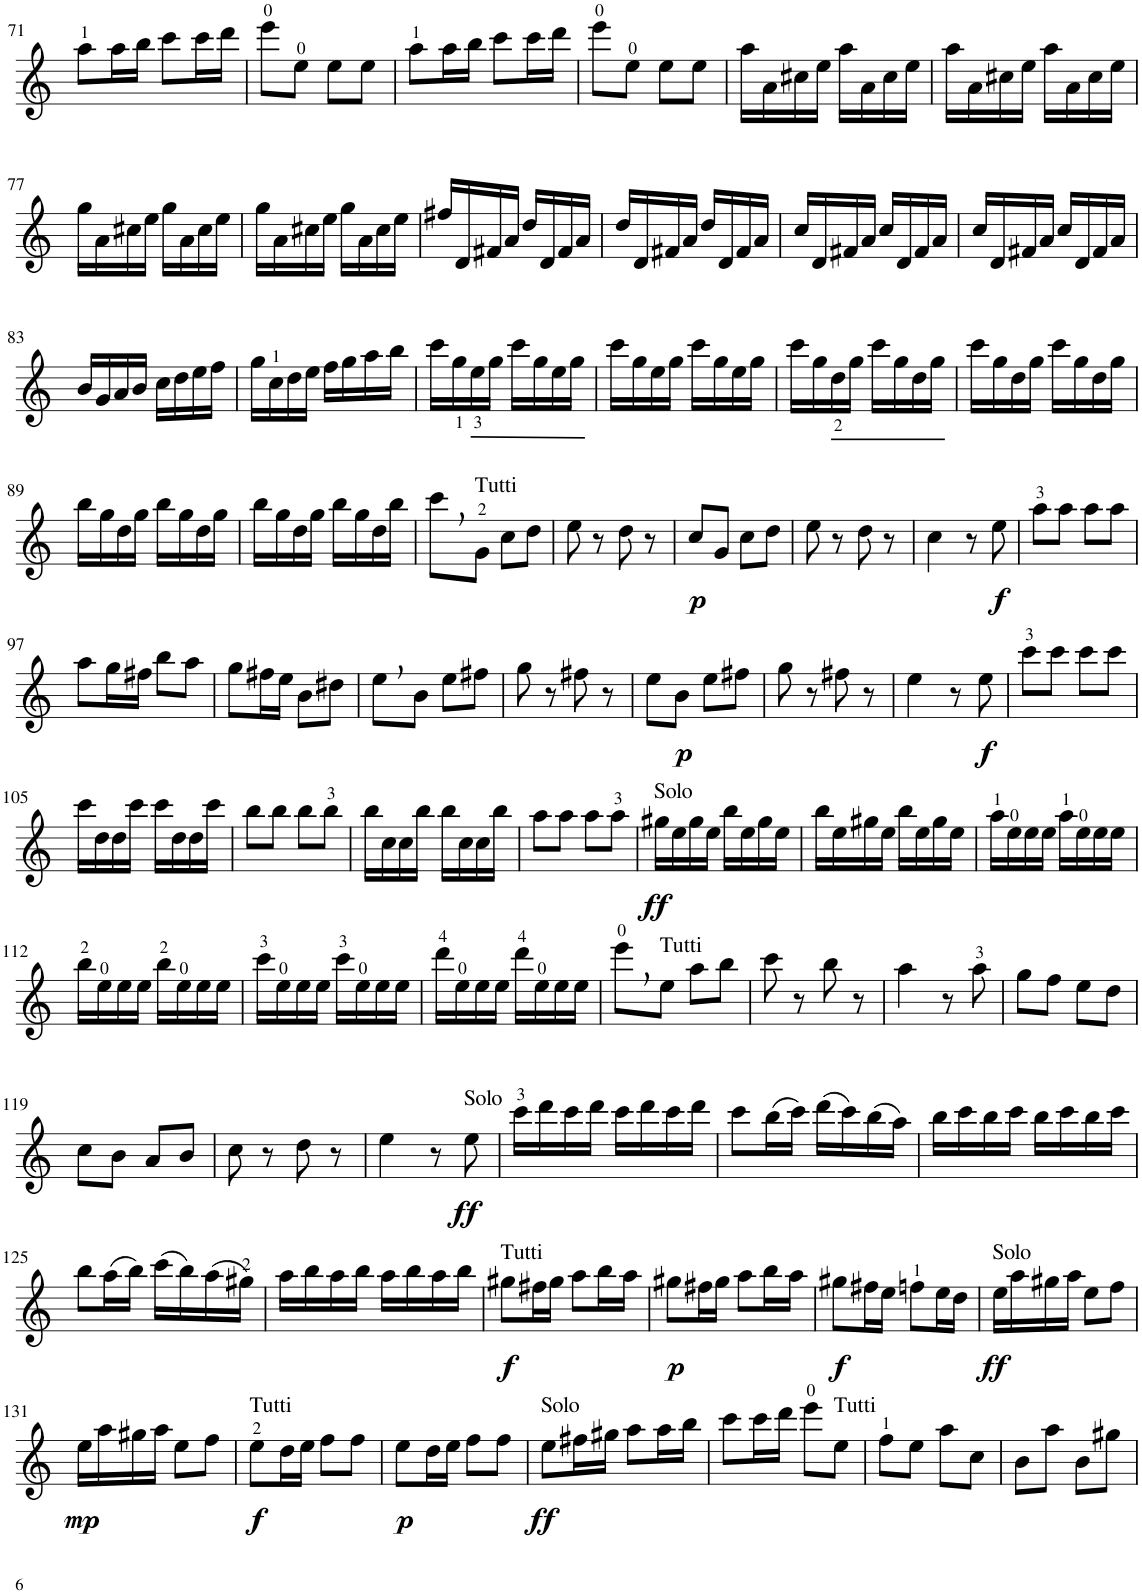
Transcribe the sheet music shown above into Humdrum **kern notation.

**kern	**dynam
*part1	*part1
*staff1	*staff1
*I"Violino	*
*I'Vln.	*
!!LO:PB:g=z
*clefG2	*
*k[]	*
*M2/4	*
=71	=71
8aa\L	.
16aa\L	.
16bb\JJ	.
8ccc\L	.
16ccc\L	.
16ddd\JJ	.
=72	=72
8eee\L	.
8ee\J	.
8ee\L	.
8ee\J	.
=73	=73
8aa\L	.
16aa\L	.
16bb\JJ	.
8ccc\L	.
16ccc\L	.
16ddd\JJ	.
=74	=74
8eee\L	.
8ee\J	.
8ee\L	.
8ee\J	.
=75	=75
16aa\LL	.
16a\	.
16cc#X\	.
16ee\JJ	.
16aa\LL	.
16a\	.
16cc#\	.
16ee\JJ	.
=76	=76
16aa\LL	.
16a\	.
16cc#X\	.
16ee\JJ	.
16aa\LL	.
16a\	.
16cc#\	.
16ee\JJ	.
!!LO:LB:g=z
=77	=77
16gg\LL	.
16a\	.
16cc#X\	.
16ee\JJ	.
16gg\LL	.
16a\	.
16cc#\	.
16ee\JJ	.
=78	=78
16gg\LL	.
16a\	.
16cc#X\	.
16ee\JJ	.
16gg\LL	.
16a\	.
16cc#\	.
16ee\JJ	.
=79	=79
16ff#X/LL	.
16d/	.
16f#X/	.
16a/JJ	.
16dd/LL	.
16d/	.
16f#/	.
16a/JJ	.
=80	=80
16dd/LL	.
16d/	.
16f#X/	.
16a/JJ	.
16dd/LL	.
16d/	.
16f#/	.
16a/JJ	.
=81	=81
16cc/LL	.
16d/	.
16f#X/	.
16a/JJ	.
16cc/LL	.
16d/	.
16f#/	.
16a/JJ	.
=82	=82
16cc/LL	.
16d/	.
16f#X/	.
16a/JJ	.
16cc/LL	.
16d/	.
16f#/	.
16a/JJ	.
!!LO:LB:g=z
=83	=83
16b/LL	.
16g/	.
16a/	.
16b/JJ	.
16cc\LL	.
16dd\	.
16ee\	.
16ff\JJ	.
=84	=84
16gg\LL	.
16cc\	.
16dd\	.
16ee\JJ	.
16ff\LL	.
16gg\	.
16aa\	.
16bb\JJ	.
=85	=85
16ccc\LL	.
16gg<\	.
16ee<\	.
16gg\JJ	.
16ccc\LL	.
16gg\	.
16ee\	.
16gg\JJ	.
=86	=86
16ccc\LL	.
16gg\	.
16ee\	.
16gg\JJ	.
16ccc\LL	.
16gg\	.
16ee\	.
16gg\JJ	.
=87	=87
16ccc\LL	.
16gg\	.
16dd<\	.
16gg\JJ	.
16ccc\LL	.
16gg\	.
16dd\	.
16gg\JJ	.
=88	=88
16ccc\LL	.
16gg\	.
16dd\	.
16gg\JJ	.
16ccc\LL	.
16gg\	.
16dd\	.
16gg\JJ	.
!!LO:LB:g=z
=89	=89
16bb\LL	.
16gg\	.
16dd\	.
16gg\JJ	.
16bb\LL	.
16gg\	.
16dd\	.
16gg\JJ	.
=90	=90
16bb\LL	.
16gg\	.
16dd\	.
16gg\JJ	.
16bb\LL	.
16gg\	.
16dd\	.
16bb\JJ	.
=91	=91
8ccc,\L	.
!LO:TX:a:t=Tutti	!
8g\J	.
8cc\L	.
8dd\J	.
=92	=92
8ee\	.
8r	.
8dd\	.
8r	.
=93	=93
!	!LO:DY:b
8cc/L	p
8g/J	.
8cc\L	.
8dd\J	.
=94	=94
8ee\	.
8r	.
8dd\	.
8r	.
=95	=95
4cc\	.
8r	.
!	!LO:DY:b
8ee\	f
=96	=96
8aa\L	.
8aa\J	.
8aa\L	.
8aa\J	.
!!LO:LB:g=z
=97	=97
8aa\L	.
16gg\L	.
16ff#X\JJ	.
8bb\L	.
8aa\J	.
=98	=98
8gg\L	.
16ff#X\L	.
16ee\JJ	.
8b\L	.
8dd#X\J	.
=99	=99
8ee,\L	.
8b\J	.
8ee\L	.
8ff#X\J	.
=100	=100
8gg\	.
8r	.
8ff#X\	.
8r	.
=101	=101
8ee\L	.
!	!LO:DY:b
8b\J	p
8ee\L	.
8ff#X\J	.
=102	=102
8gg\	.
8r	.
8ff#X\	.
8r	.
=103	=103
4ee\	.
8r	.
!	!LO:DY:b
8ee\	f
=104	=104
8ccc\L	.
8ccc\J	.
8ccc\L	.
8ccc\J	.
!!LO:LB:g=z
=105	=105
16ccc\LL	.
16dd\	.
16dd\	.
16ccc\JJ	.
16ccc\LL	.
16dd\	.
16dd\	.
16ccc\JJ	.
=106	=106
8bb\L	.
8bb\J	.
8bb\L	.
8bb\J	.
=107	=107
16bb\LL	.
16cc\	.
16cc\	.
16bb\JJ	.
16bb\LL	.
16cc\	.
16cc\	.
16bb\JJ	.
=108	=108
8aa\L	.
8aa\J	.
8aa\L	.
8aa\J	.
=109	=109
!LO:TX:a:t=Solo	!
!	!LO:DY:b
16gg#X\LL	ff
16ee\	.
16gg#\	.
16ee\JJ	.
16bb\LL	.
16ee\	.
16gg#\	.
16ee\JJ	.
=110	=110
16bb\LL	.
16ee\	.
16gg#X\	.
16ee\JJ	.
16bb\LL	.
16ee\	.
16gg#\	.
16ee\JJ	.
=111	=111
16aa\LL	.
16ee\	.
16ee\	.
16ee\JJ	.
16aa\LL	.
16ee\	.
16ee\	.
16ee\JJ	.
!!LO:LB:g=z
=112	=112
16bb\LL	.
16ee\	.
16ee\	.
16ee\JJ	.
16bb\LL	.
16ee\	.
16ee\	.
16ee\JJ	.
=113	=113
16ccc\LL	.
16ee\	.
16ee\	.
16ee\JJ	.
16ccc\LL	.
16ee\	.
16ee\	.
16ee\JJ	.
=114	=114
16ddd\LL	.
16ee\	.
16ee\	.
16ee\JJ	.
16ddd\LL	.
16ee\	.
16ee\	.
16ee\JJ	.
=115	=115
8eee,\L	.
!LO:TX:a:t=Tutti	!
8ee\J	.
8aa\L	.
8bb\J	.
=116	=116
8ccc\	.
8r	.
8bb\	.
8r	.
=117	=117
4aa\	.
8r	.
8aa\	.
=118	=118
8gg\L	.
8ff\J	.
8ee\L	.
8dd\J	.
!!LO:LB:g=z
=119	=119
8cc\L	.
8b\J	.
8a/L	.
8b/J	.
=120	=120
8cc\	.
8r	.
8dd\	.
8r	.
=121	=121
4ee\	.
8r	.
!LO:TX:a:t=Solo	!
!	!LO:DY:b
8ee\	ff
=122	=122
16ccc\LL	.
16ddd\	.
16ccc\	.
16ddd\JJ	.
16ccc\LL	.
16ddd\	.
16ccc\	.
16ddd\JJ	.
=123	=123
8ccc\L	.
(16bb\L	.
16ccc\JJ)	.
(16ddd\LL	.
16ccc\)	.
(16bb\	.
16aa\JJ)	.
=124	=124
16bb\LL	.
16ccc\	.
16bb\	.
16ccc\JJ	.
16bb\LL	.
16ccc\	.
16bb\	.
16ccc\JJ	.
!!LO:LB:g=z
=125	=125
8bb\L	.
(16aa\L	.
16bb\JJ)	.
(16ccc\LL	.
16bb\)	.
(16aa\	.
16gg#X\JJ)	.
=126	=126
16aa\LL	.
16bb\	.
16aa\	.
16bb\JJ	.
16aa\LL	.
16bb\	.
16aa\	.
16bb\JJ	.
=127	=127
!LO:TX:a:t=Tutti	!
!	!LO:DY:b
8gg#X\L	f
16ff#X\L	.
16gg#\JJ	.
8aa\L	.
16bb\L	.
16aa\JJ	.
=128	=128
!	!LO:DY:b
8gg#X\L	p
16ff#X\L	.
16gg#\JJ	.
8aa\L	.
16bb\L	.
16aa\JJ	.
=129	=129
!	!LO:DY:b
8gg#X\L	f
16ff#X\L	.
16ee\JJ	.
8ffn\L	.
16ee\L	.
16dd\JJ	.
=130	=130
!LO:TX:a:t=Solo	!
!	!LO:DY:b
16ee\LL	ff
16aa\	.
16gg#X\	.
16aa\JJ	.
8ee\L	.
8ff\J	.
!!LO:LB:g=z
=131	=131
!	!LO:DY:b
16ee\LL	mp
16aa\	.
16gg#X\	.
16aa\JJ	.
8ee\L	.
8ff\J	.
=132	=132
!LO:TX:a:t=Tutti	!
!	!LO:DY:b
8ee\L	f
16dd\L	.
16ee\JJ	.
8ff\L	.
8ff\J	.
=133	=133
!	!LO:DY:b
8ee\L	p
16dd\L	.
16ee\JJ	.
8ff\L	.
8ff\J	.
=134	=134
!LO:TX:a:t=Solo	!
!	!LO:DY:b
8ee\L	ff
16ff#X\L	.
16gg#X\JJ	.
8aa\L	.
16aa\L	.
16bb\JJ	.
=135	=135
8ccc\L	.
16ccc\L	.
16ddd\JJ	.
8eee\L	.
!LO:TX:a:t=Tutti	!
8ee\J	.
=136	=136
8ff\L	.
8ee\J	.
8aa\L	.
8cc\J	.
=137	=137
8b\L	.
8aa\J	.
8b\L	.
8gg#X\J	.
=	=
*-	*-
